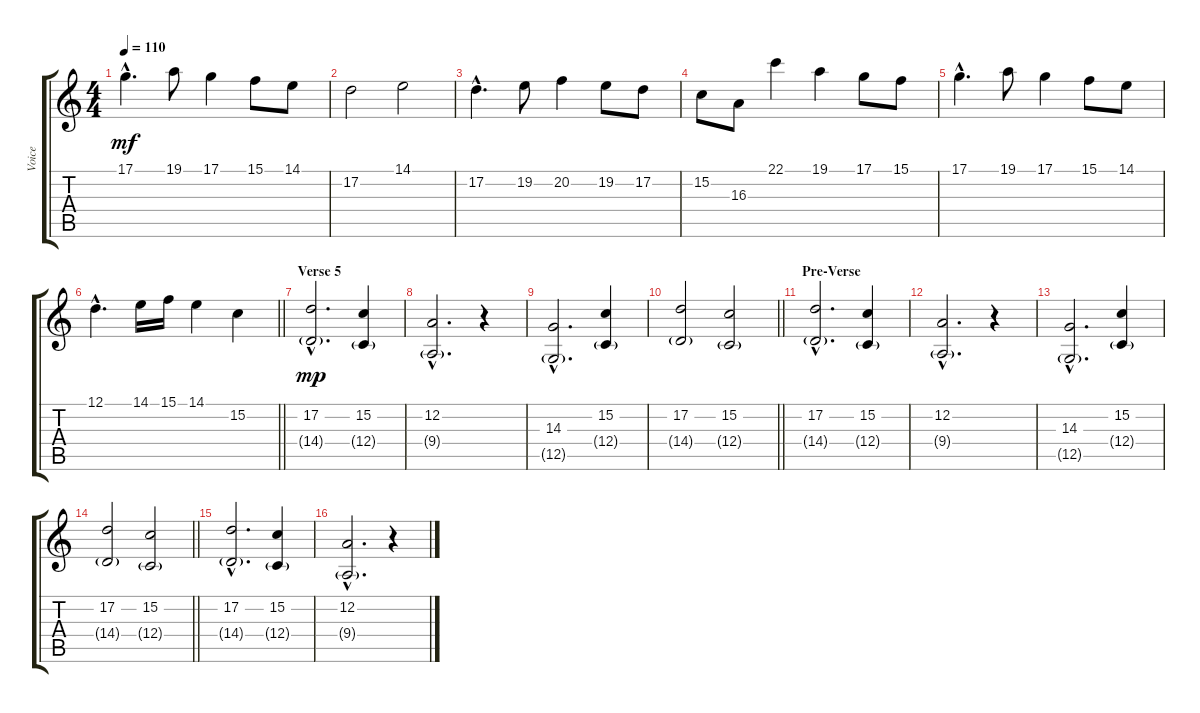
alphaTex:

\track ("Voice" "Voice") {instrument tenorsax}
\staff {score tabs}
\tuning (D4 A3 F3 C3 G2 D2) {hide}
\ts (4 4)
\tempo 110
\clef g2
\ks c
17.1{hac}.4{d dy mf} 19.1.8 17.1.4 15.1.8 14.1.8 |
17.2.2 14.1.2 |
17.2{hac}.4{d} 19.2.8 20.2.4 19.2.8 17.2.8 |
15.2.8 16.3.8 22.1.4 19.1.4 17.1.8 15.1.8 |
17.1{hac}.4{d} 19.1.8 17.1.4 15.1.8 14.1.8 |
\barLineRight lightlight
12.1{hac}.4{d} 14.1.16 15.1.16 14.1.4 15.2.4 |
\section ("" "Verse 5")
(17.2{hac} 14.4{g hac}).2{d dy mp} (15.2 12.4{g}).4 |
(12.2{hac} 9.4{g hac}).2{d} r.4 |
(14.3{hac} 12.5{g hac}).2{d} (15.2 12.4{g}).4 |
\barLineRight lightlight
(17.2 14.4{g}).2 (15.2 12.4{g}).2 |
\section ("" "Pre-Verse")
(17.2{hac} 14.4{g hac}).2{d} (15.2 12.4{g}).4 |
(12.2{hac} 9.4{g hac}).2{d} r.4 |
(14.3{hac} 12.5{g hac}).2{d} (15.2 12.4{g}).4 |
\barLineRight lightlight
(17.2 14.4{g}).2 (15.2 12.4{g}).2 |
(17.2{hac} 14.4{g hac}).2{d} (15.2 12.4{g}).4 |
(12.2{hac} 9.4{g hac}).2{d} r.4
